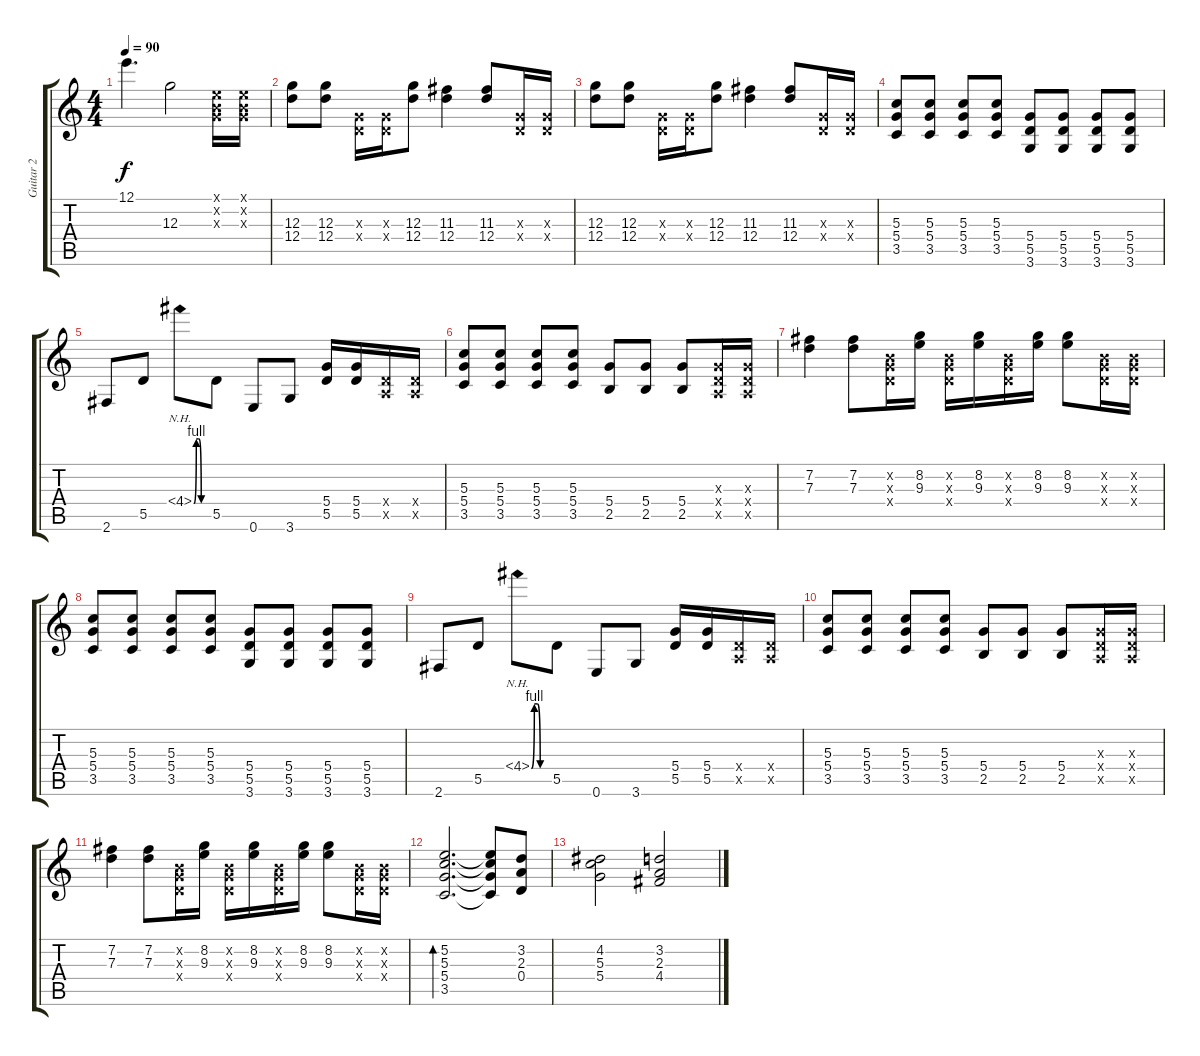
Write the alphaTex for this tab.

\track ("Guitar 2" "Guitar 2") {instrument distortionguitar}
\staff {score tabs}
\tuning (E4 B3 G3 D3 A2 E2) {hide}
\ts (4 4)
\tempo 90
\clef g2
\ks c
12.1.4{d dy f} 12.3.2 (0.1{x} 0.2{x} 0.3{x}).16 (0.1{x} 0.2{x} 0.3{x}).16 |
(12.3 12.4).8 (12.3 12.4).8 (0.3{x} 0.4{x}).16 (0.3{x} 0.4{x}).16 (12.3 12.4).8 (11.3 12.4).4 (11.3 12.4).8 (0.3{x} 0.4{x}).16 (0.3{x} 0.4{x}).16 |
(12.3 12.4).8 (12.3 12.4).8 (0.3{x} 0.4{x}).16 (0.3{x} 0.4{x}).16 (12.3 12.4).8 (11.3 12.4).4 (11.3 12.4).8 (0.3{x} 0.4{x}).16 (0.3{x} 0.4{x}).16 |
(5.3 5.4 3.5).8 (5.3 5.4 3.5).8 (5.3 5.4 3.5).8 (5.3 5.4 3.5).8 (5.4 5.5 3.6).8 (5.4 5.5 3.6).8 (5.4 5.5 3.6).8 (5.4 5.5 3.6).8 |
2.6.8 5.5.8 4.4{be (custom 0 0 10 4 20 4 30 0 60 0) nh}.8 5.5.8 0.6.8 3.6.8 (5.4 5.5).16 (5.4 5.5).16 (0.4{x} 0.5{x}).16 (0.4{x} 0.5{x}).16 |
(5.3 5.4 3.5).8 (5.3 5.4 3.5).8 (5.3 5.4 3.5).8 (5.3 5.4 3.5).8 (5.4 2.5).8 (5.4 2.5).8 (5.4 2.5).8 (0.3{x} 0.4{x} 0.5{x}).16 (0.3{x} 0.4{x} 0.5{x}).16 |
(7.2 7.3).4 (7.2 7.3).8 (0.2{x} 0.3{x} 0.4{x}).16 (8.2 9.3).16 (0.2{x} 0.3{x} 0.4{x}).16 (8.2 9.3).16 (0.2{x} 0.3{x} 0.4{x}).16 (8.2 9.3).16 (8.2 9.3).8 (0.2{x} 0.3{x} 0.4{x}).16 (0.2{x} 0.3{x} 0.4{x}).16 |
(5.3 5.4 3.5).8 (5.3 5.4 3.5).8 (5.3 5.4 3.5).8 (5.3 5.4 3.5).8 (5.4 5.5 3.6).8 (5.4 5.5 3.6).8 (5.4 5.5 3.6).8 (5.4 5.5 3.6).8 |
2.6.8 5.5.8 4.4{be (custom 0 0 10 4 20 4 30 0 60 0) nh}.8 5.5.8 0.6.8 3.6.8 (5.4 5.5).16 (5.4 5.5).16 (0.4{x} 0.5{x}).16 (0.4{x} 0.5{x}).16 |
(5.3 5.4 3.5).8 (5.3 5.4 3.5).8 (5.3 5.4 3.5).8 (5.3 5.4 3.5).8 (5.4 2.5).8 (5.4 2.5).8 (5.4 2.5).8 (0.3{x} 0.4{x} 0.5{x}).16 (0.3{x} 0.4{x} 0.5{x}).16 |
(7.2 7.3).4 (7.2 7.3).8 (0.2{x} 0.3{x} 0.4{x}).16 (8.2 9.3).16 (0.2{x} 0.3{x} 0.4{x}).16 (8.2 9.3).16 (0.2{x} 0.3{x} 0.4{x}).16 (8.2 9.3).16 (8.2 9.3).8 (0.2{x} 0.3{x} 0.4{x}).16 (0.2{x} 0.3{x} 0.4{x}).16 |
(5.2 5.3 5.4 3.5).2{d bd 120} (5.2{t} 5.3{t} 5.4{t} 3.5{t}).8 (3.2 2.3 0.4).8 |
(4.2 5.3 5.4).2 (3.2 2.3 4.4).2
